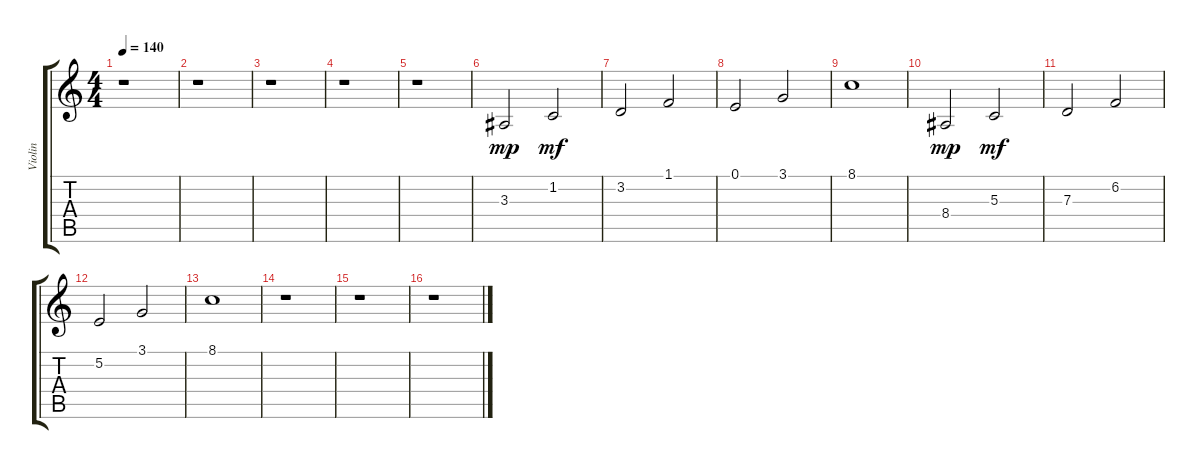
\track ("Violin" "Violin") {instrument violin}
\staff {score tabs}
\tuning (E4 B3 G3 D3 A2 E2) {hide}
\ts (4 4)
\tempo 140
\clef g2
\ks c
r.1{dy mf} |
r.1 |
r.1 |
r.1 |
r.1 |
3.3.2{dy mp} 1.2.2{dy mf} |
3.2.2 1.1.2 |
0.1.2 3.1.2 |
8.1.1 |
8.4.2{dy mp} 5.3.2{dy mf} |
7.3.2 6.2.2 |
5.2.2 3.1.2 |
8.1.1 |
r.1 |
r.1 |
r.1
